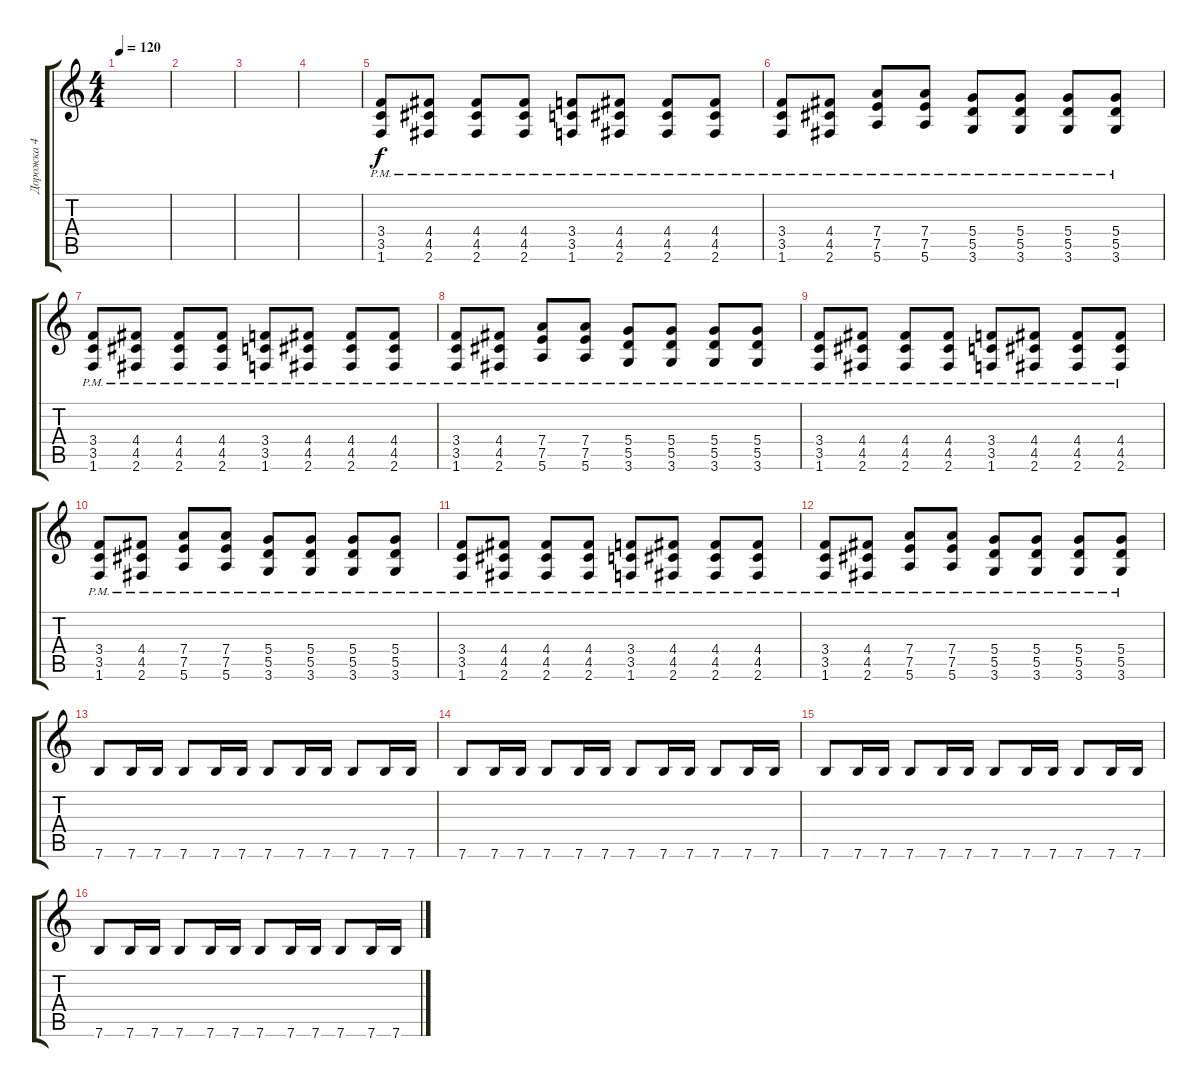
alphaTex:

\track ("Дорожка 4" "Дорожка 4") {instrument distortionguitar}
\staff {score tabs}
\tuning (E4 B3 G3 D3 A2 E2) {hide}
\ts (4 4)
\tempo 120
\clef g2
\ks c
|
|
|
|
(3.4{pm} 3.5 1.6).8 (4.4{pm} 4.5 2.6).8 (4.4{pm} 4.5 2.6).8 (4.4{pm} 4.5 2.6).8 (3.4{pm} 3.5 1.6).8 (4.4{pm} 4.5 2.6).8 (4.4{pm} 4.5 2.6).8 (4.4{pm} 4.5 2.6).8 |
(3.4{pm} 3.5 1.6).8 (4.4{pm} 4.5 2.6).8 (7.4{pm} 7.5 5.6).8 (7.4{pm} 7.5 5.6).8 (5.4{pm} 5.5 3.6).8 (5.4{pm} 5.5 3.6).8 (5.4{pm} 5.5 3.6).8 (5.4{pm} 5.5 3.6).8 |
(3.4{pm} 3.5 1.6).8 (4.4{pm} 4.5 2.6).8 (4.4{pm} 4.5 2.6).8 (4.4{pm} 4.5 2.6).8 (3.4{pm} 3.5 1.6).8 (4.4{pm} 4.5 2.6).8 (4.4{pm} 4.5 2.6).8 (4.4{pm} 4.5 2.6).8 |
(3.4{pm} 3.5 1.6).8 (4.4{pm} 4.5 2.6).8 (7.4{pm} 7.5 5.6).8 (7.4{pm} 7.5 5.6).8 (5.4{pm} 5.5 3.6).8 (5.4{pm} 5.5 3.6).8 (5.4{pm} 5.5 3.6).8 (5.4{pm} 5.5 3.6).8 |
(3.4{pm} 3.5 1.6).8 (4.4{pm} 4.5 2.6).8 (4.4{pm} 4.5 2.6).8 (4.4{pm} 4.5 2.6).8 (3.4{pm} 3.5 1.6).8 (4.4{pm} 4.5 2.6).8 (4.4{pm} 4.5 2.6).8 (4.4{pm} 4.5 2.6).8 |
(3.4{pm} 3.5 1.6).8 (4.4{pm} 4.5 2.6).8 (7.4{pm} 7.5 5.6).8 (7.4{pm} 7.5 5.6).8 (5.4{pm} 5.5 3.6).8 (5.4{pm} 5.5 3.6).8 (5.4{pm} 5.5 3.6).8 (5.4{pm} 5.5 3.6).8 |
(3.4{pm} 3.5 1.6).8 (4.4{pm} 4.5 2.6).8 (4.4{pm} 4.5 2.6).8 (4.4{pm} 4.5 2.6).8 (3.4{pm} 3.5 1.6).8 (4.4{pm} 4.5 2.6).8 (4.4{pm} 4.5 2.6).8 (4.4{pm} 4.5 2.6).8 |
(3.4{pm} 3.5 1.6).8 (4.4{pm} 4.5 2.6).8 (7.4{pm} 7.5 5.6).8 (7.4{pm} 7.5 5.6).8 (5.4{pm} 5.5 3.6).8 (5.4{pm} 5.5 3.6).8 (5.4{pm} 5.5 3.6).8 (5.4{pm} 5.5 3.6).8 |
7.6.8 7.6.16 7.6.16 7.6.8 7.6.16 7.6.16 7.6.8 7.6.16 7.6.16 7.6.8 7.6.16 7.6.16 |
7.6.8 7.6.16 7.6.16 7.6.8 7.6.16 7.6.16 7.6.8 7.6.16 7.6.16 7.6.8 7.6.16 7.6.16 |
7.6.8 7.6.16 7.6.16 7.6.8 7.6.16 7.6.16 7.6.8 7.6.16 7.6.16 7.6.8 7.6.16 7.6.16 |
7.6.8 7.6.16 7.6.16 7.6.8 7.6.16 7.6.16 7.6.8 7.6.16 7.6.16 7.6.8 7.6.16 7.6.16
